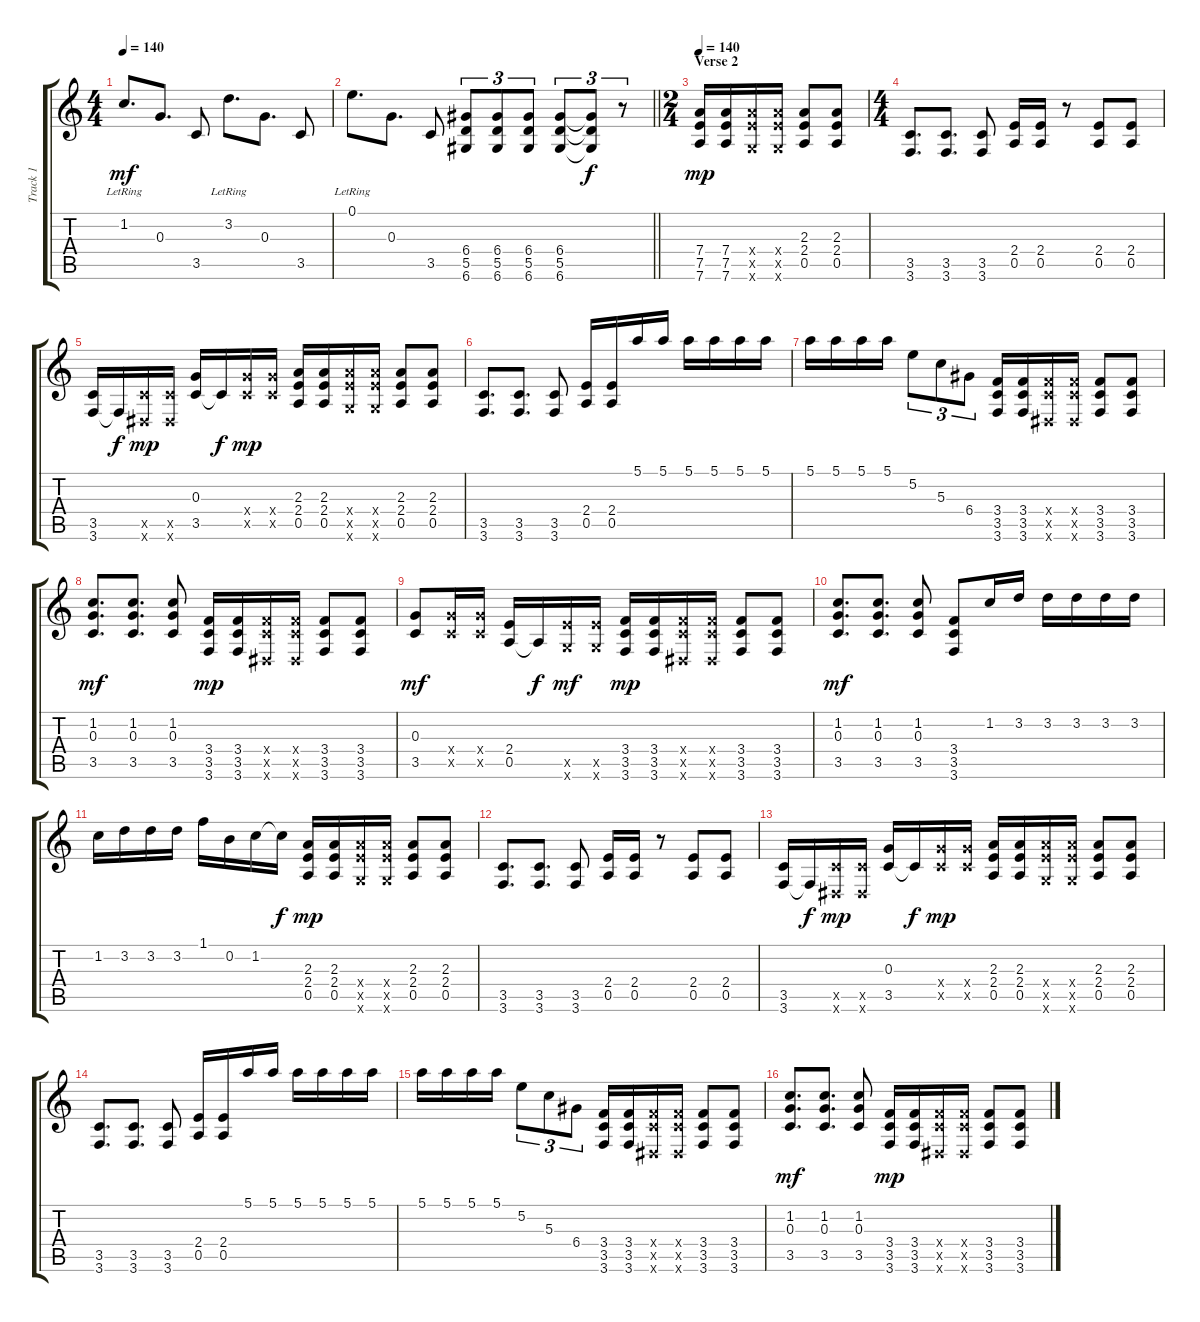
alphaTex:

\track ("Track 1" "Track 1") {instrument distortionguitar}
\staff {score tabs}
\tuning (E4 B3 G3 D3 A2 D2) {hide}
\ts (4 4)
\tempo 140
\clef g2
\ks c
1.2{lr}.8{d dy mf} 0.3.8{d} 3.5.8 3.2{lr}.8{d} 0.3.8{d} 3.5.8 |
\barLineRight lightlight
0.1{lr}.8{d} 0.3.8{d} 3.5.8 (6.4 5.5 6.6).8{tu (3 2)} (6.4 5.5 6.6).8{tu (3 2)} (6.4 5.5 6.6).8{tu (3 2)} (6.4 5.5 6.6).8{tu (3 2)} (6.4{t} 5.5{t} 6.6{t}).8{tu (3 2) dy f} r.8{tu (3 2)} |
\ts (2 4)
\section ("" "Verse 2")
\tempo 80
\tempo 140
(7.4 7.5 7.6).16{dy mp} (7.4 7.5 7.6).16 (7.4{x} 7.5{x} 5.6{x}).16 (7.4{x} 7.5{x} 5.6{x}).16 (2.3 2.4 0.5).8 (2.3 2.4 0.5).8 |
\ts (4 4)
(3.5 3.6).8{d} (3.5 3.6).8{d} (3.5 3.6).8 (2.4 0.5).16 (2.4 0.5).16 r.8 (2.4 0.5).8 (2.4 0.5).8 |
(3.5 3.6).16 3.6{t}.16{dy f} (3.5{x} 1.6{x}).16{dy mp} (3.5{x} 1.6{x}).16 (0.3 3.5).16 3.5{t}.16{dy f} (5.4{x} 3.5{x}).16{dy mp} (5.4{x} 3.5{x}).16 (2.3 2.4 0.5).16 (2.3 2.4 0.5).16 (7.4{x} 7.5{x} 5.6{x}).16 (7.4{x} 7.5{x} 5.6{x}).16 (2.3 2.4 0.5).8 (2.3 2.4 0.5).8 |
(3.5 3.6).8{d} (3.5 3.6).8{d} (3.5 3.6).8 (2.4 0.5).16 (2.4 0.5).16 5.1.16 5.1.16 5.1.16 5.1.16 5.1.16 5.1.16 |
5.1.16 5.1.16 5.1.16 5.1.16 5.2.8{tu (3 2)} 5.3.8{tu (3 2)} 6.4.8{tu (3 2)} (3.4 3.5 3.6).16 (3.4 3.5 3.6).16 (3.4{x} 3.5{x} 1.6{x}).16 (3.4{x} 3.5{x} 1.6{x}).16 (3.4 3.5 3.6).8 (3.4 3.5 3.6).8 |
(1.2 0.3 3.5).8{d dy mf} (1.2 0.3 3.5).8{d} (1.2 0.3 3.5).8 (3.4 3.5 3.6).16{dy mp} (3.4 3.5 3.6).16 (3.4{x} 3.5{x} 1.6{x}).16 (3.4{x} 3.5{x} 1.6{x}).16 (3.4 3.5 3.6).8 (3.4 3.5 3.6).8 |
(0.3 3.5).8{dy mf} (5.4{x} 3.5{x}).16 (5.4{x} 3.5{x}).16 (2.4 0.5).16 0.5{t}.16{dy f} (7.5{x} 5.6{x}).16{dy mf} (7.5{x} 5.6{x}).16 (3.4 3.5 3.6).16{dy mp} (3.4 3.5 3.6).16 (3.4{x} 3.5{x} 1.6{x}).16 (3.4{x} 3.5{x} 1.6{x}).16 (3.4 3.5 3.6).8 (3.4 3.5 3.6).8 |
(1.2 0.3 3.5).8{d dy mf} (1.2 0.3 3.5).8{d} (1.2 0.3 3.5).8 (3.4 3.5 3.6).8 1.2.16 3.2.16 3.2.16 3.2.16 3.2.16 3.2.16 |
1.2.16 3.2.16 3.2.16 3.2.16 1.1.16 0.2.16 1.2.16 1.2{t}.16{dy f} (2.3 2.4 0.5).16{dy mp} (2.3 2.4 0.5).16 (7.4{x} 7.5{x} 5.6{x}).16 (7.4{x} 7.5{x} 5.6{x}).16 (2.3 2.4 0.5).8 (2.3 2.4 0.5).8 |
(3.5 3.6).8{d} (3.5 3.6).8{d} (3.5 3.6).8 (2.4 0.5).16 (2.4 0.5).16 r.8 (2.4 0.5).8 (2.4 0.5).8 |
(3.5 3.6).16 3.6{t}.16{dy f} (3.5{x} 1.6{x}).16{dy mp} (3.5{x} 1.6{x}).16 (0.3 3.5).16 3.5{t}.16{dy f} (5.4{x} 3.5{x}).16{dy mp} (5.4{x} 3.5{x}).16 (2.3 2.4 0.5).16 (2.3 2.4 0.5).16 (7.4{x} 7.5{x} 5.6{x}).16 (7.4{x} 7.5{x} 5.6{x}).16 (2.3 2.4 0.5).8 (2.3 2.4 0.5).8 |
(3.5 3.6).8{d} (3.5 3.6).8{d} (3.5 3.6).8 (2.4 0.5).16 (2.4 0.5).16 5.1.16 5.1.16 5.1.16 5.1.16 5.1.16 5.1.16 |
5.1.16 5.1.16 5.1.16 5.1.16 5.2.8{tu (3 2)} 5.3.8{tu (3 2)} 6.4.8{tu (3 2)} (3.4 3.5 3.6).16 (3.4 3.5 3.6).16 (3.4{x} 3.5{x} 1.6{x}).16 (3.4{x} 3.5{x} 1.6{x}).16 (3.4 3.5 3.6).8 (3.4 3.5 3.6).8 |
(1.2 0.3 3.5).8{d dy mf} (1.2 0.3 3.5).8{d} (1.2 0.3 3.5).8 (3.4 3.5 3.6).16{dy mp} (3.4 3.5 3.6).16 (3.4{x} 3.5{x} 1.6{x}).16 (3.4{x} 3.5{x} 1.6{x}).16 (3.4 3.5 3.6).8 (3.4 3.5 3.6).8
